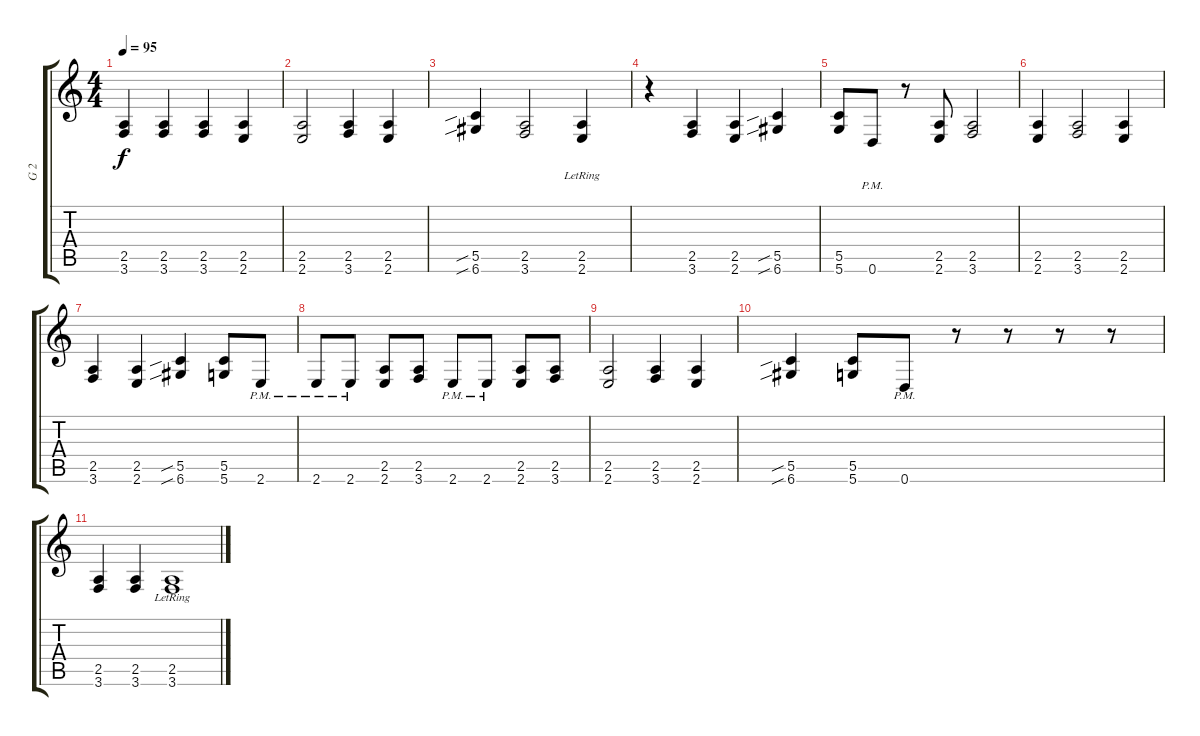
\track ("G 2" "G 2") {instrument overdrivenguitar}
\staff {score tabs}
\tuning (D4 A3 F3 C3 G2 D2) {hide}
\ts (4 4)
\tempo 95
\clef g2
\ks c
(2.5 3.6).4{dy f} (2.5 3.6).4 (2.5 3.6).4 (2.5 2.6).4 |
(2.5 2.6).2 (2.5 3.6).4 (2.5 2.6).4 |
(5.5{sib} 6.6{sib}).4 (2.5 3.6).2 (2.5{lr} 2.6{lr}).4 |
r.4 (2.5 3.6).4 (2.5 2.6).4 (5.5{sib} 6.6{sib}).4 |
(5.5 5.6).8 0.6{pm}.8 r.8 (2.5 2.6).8 (2.5 3.6).2 |
(2.5 2.6).4 (2.5 3.6).2 (2.5 2.6).4 |
(2.5 3.6).4 (2.5 2.6).4 (5.5{sib} 6.6{sib}).4 (5.5 5.6).8 2.6{pm}.8 |
2.6{pm}.8 2.6{pm}.8 (2.5 2.6).8 (2.5 3.6).8 2.6{pm}.8 2.6{pm}.8 (2.5 2.6).8 (2.5 3.6).8 |
(2.5 2.6).2 (2.5 3.6).4 (2.5 2.6).4 |
(5.5{sib} 6.6{sib}).4 (5.5 5.6).8 0.6{pm}.8 r.8 r.8 r.8 r.8 |
(2.5 3.6).4 (2.5 3.6).4 (2.5{lr} 3.6{lr}).1
